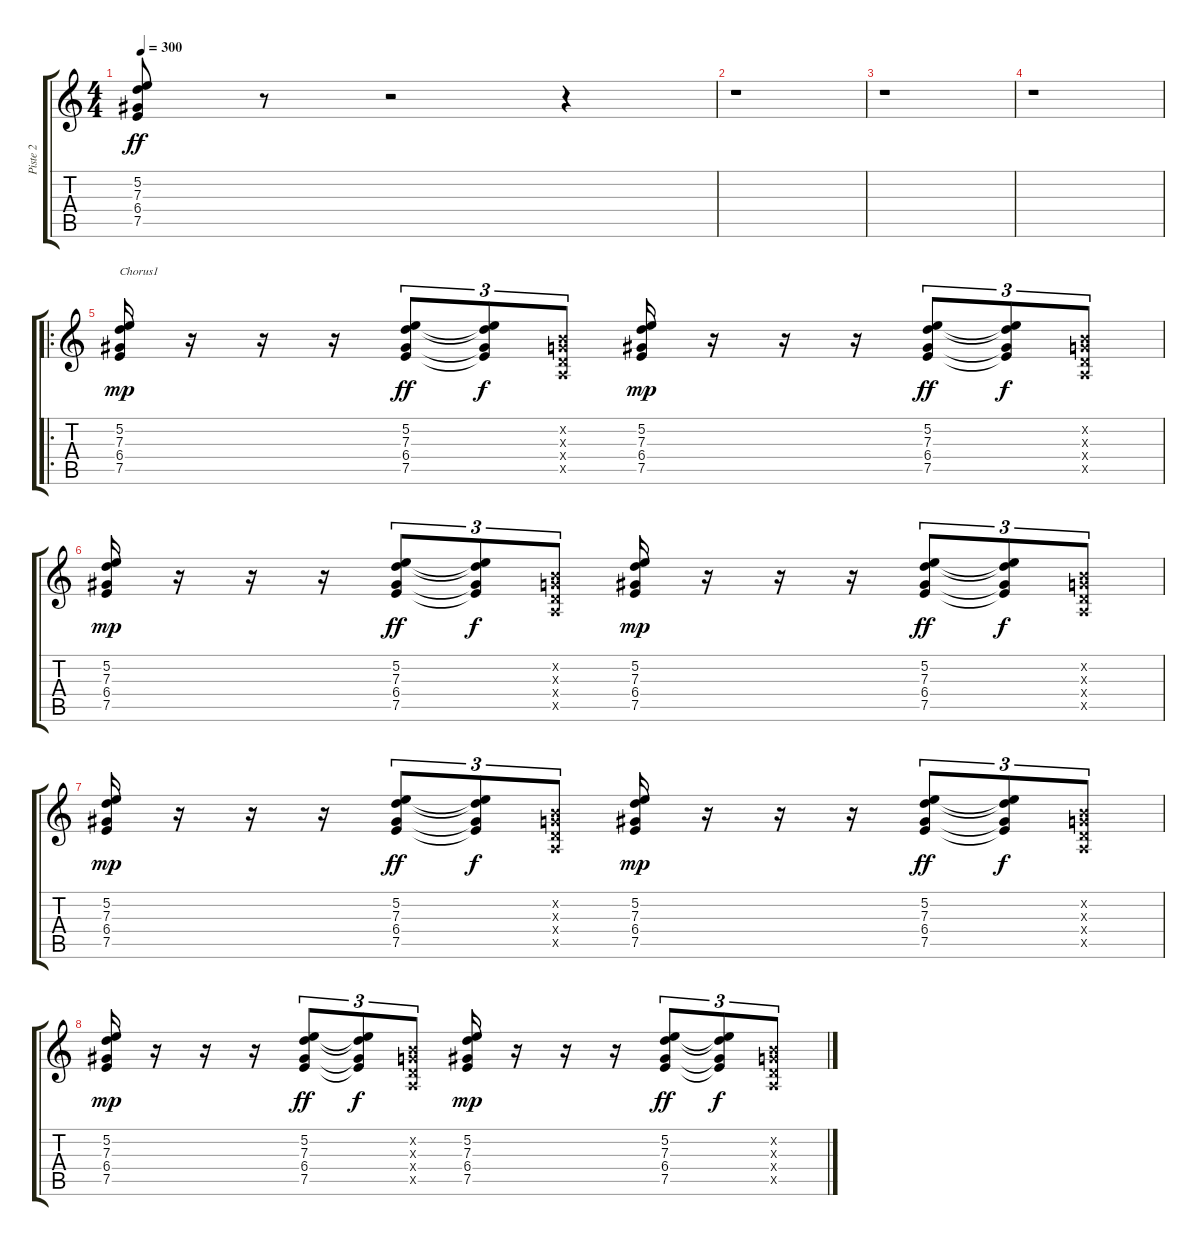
\track ("Piste 2" "Piste 2") {instrument acousticguitarnylon}
\staff {score tabs}
\tuning (E4 B3 G3 D3 A2 E2) {hide}
\ts (4 4)
\tempo 300
\clef g2
\ks c
(5.2 7.3 6.4 7.5).8{dy ff} r.8 r.2 r.4 |
r.1 |
r.1 |
r.1 |
\ro
(5.2 7.3 6.4 7.5).16{txt "Chorus1" dy mp} r.16 r.16 r.16 (5.2 7.3 6.4 7.5).8{tu (3 2) dy ff} (5.2{t} 7.3{t} 6.4{t} 7.5{t}).8{tu (3 2) dy f} (0.2{x} 0.3{x} 0.4{x} 0.5{x}).8{tu (3 2)} (5.2 7.3 6.4 7.5).16{dy mp} r.16 r.16 r.16 (5.2 7.3 6.4 7.5).8{tu (3 2) dy ff} (5.2{t} 7.3{t} 6.4{t} 7.5{t}).8{tu (3 2) dy f} (0.2{x} 0.3{x} 0.4{x} 0.5{x}).8{tu (3 2)} |
(5.2 7.3 6.4 7.5).16{dy mp} r.16 r.16 r.16 (5.2 7.3 6.4 7.5).8{tu (3 2) dy ff} (5.2{t} 7.3{t} 6.4{t} 7.5{t}).8{tu (3 2) dy f} (0.2{x} 0.3{x} 0.4{x} 0.5{x}).8{tu (3 2)} (5.2 7.3 6.4 7.5).16{dy mp} r.16 r.16 r.16 (5.2 7.3 6.4 7.5).8{tu (3 2) dy ff} (5.2{t} 7.3{t} 6.4{t} 7.5{t}).8{tu (3 2) dy f} (0.2{x} 0.3{x} 0.4{x} 0.5{x}).8{tu (3 2)} |
(5.2 7.3 6.4 7.5).16{dy mp} r.16 r.16 r.16 (5.2 7.3 6.4 7.5).8{tu (3 2) dy ff} (5.2{t} 7.3{t} 6.4{t} 7.5{t}).8{tu (3 2) dy f} (0.2{x} 0.3{x} 0.4{x} 0.5{x}).8{tu (3 2)} (5.2 7.3 6.4 7.5).16{dy mp} r.16 r.16 r.16 (5.2 7.3 6.4 7.5).8{tu (3 2) dy ff} (5.2{t} 7.3{t} 6.4{t} 7.5{t}).8{tu (3 2) dy f} (0.2{x} 0.3{x} 0.4{x} 0.5{x}).8{tu (3 2)} |
(5.2 7.3 6.4 7.5).16{dy mp} r.16 r.16 r.16 (5.2 7.3 6.4 7.5).8{tu (3 2) dy ff} (5.2{t} 7.3{t} 6.4{t} 7.5{t}).8{tu (3 2) dy f} (0.2{x} 0.3{x} 0.4{x} 0.5{x}).8{tu (3 2)} (5.2 7.3 6.4 7.5).16{dy mp} r.16 r.16 r.16 (5.2 7.3 6.4 7.5).8{tu (3 2) dy ff} (5.2{t} 7.3{t} 6.4{t} 7.5{t}).8{tu (3 2) dy f} (0.2{x} 0.3{x} 0.4{x} 0.5{x}).8{tu (3 2)}
